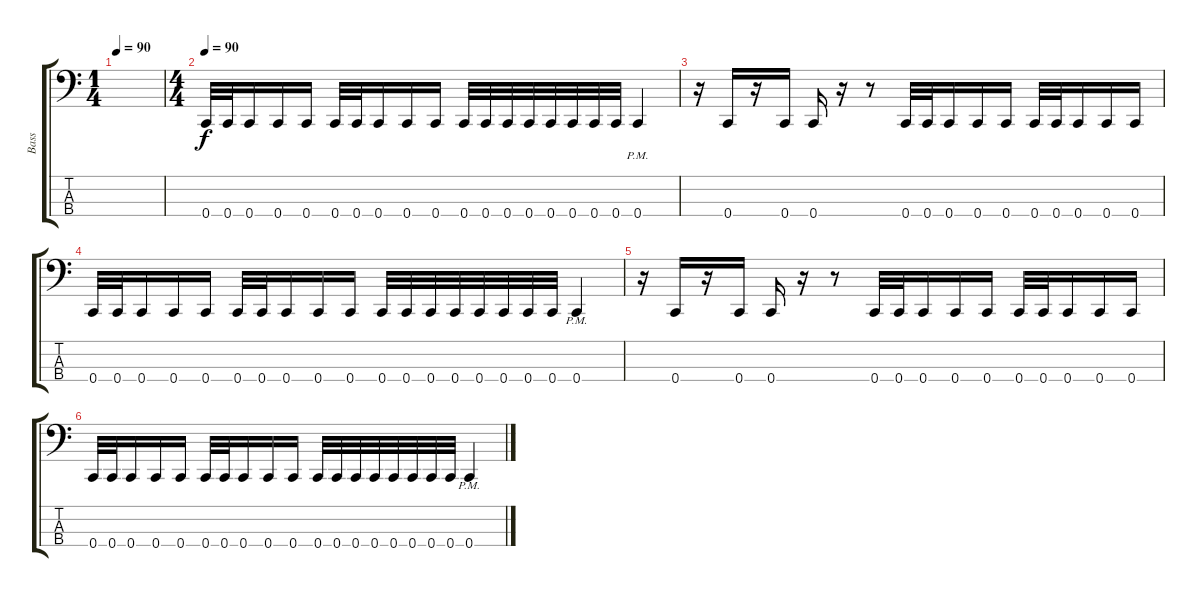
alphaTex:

\track ("Bass" "Bass") {instrument electricbassfinger}
\staff {score tabs}
\tuning (F2 C2 G1 C1) {hide}
\ts (1 4)
\tempo 90
\clef f4
\ks c
|
\ts (4 4)
\tempo 90
0.4.32 0.4.32 0.4.16 0.4.16 0.4.16 0.4.32 0.4.32 0.4.16 0.4.16 0.4.16 0.4.32 0.4.32 0.4.32 0.4.32 0.4.32 0.4.32 0.4.32 0.4.32 0.4{pm}.4 |
r.16 0.4.16 r.16 0.4.16 0.4.16 r.16 r.8 0.4.32 0.4.32 0.4.16 0.4.16 0.4.16 0.4.32 0.4.32 0.4.16 0.4.16 0.4.16 |
0.4.32 0.4.32 0.4.16 0.4.16 0.4.16 0.4.32 0.4.32 0.4.16 0.4.16 0.4.16 0.4.32 0.4.32 0.4.32 0.4.32 0.4.32 0.4.32 0.4.32 0.4.32 0.4{pm}.4 |
r.16 0.4.16 r.16 0.4.16 0.4.16 r.16 r.8 0.4.32 0.4.32 0.4.16 0.4.16 0.4.16 0.4.32 0.4.32 0.4.16 0.4.16 0.4.16 |
0.4.32 0.4.32 0.4.16 0.4.16 0.4.16 0.4.32 0.4.32 0.4.16 0.4.16 0.4.16 0.4.32 0.4.32 0.4.32 0.4.32 0.4.32 0.4.32 0.4.32 0.4.32 0.4{pm}.4
